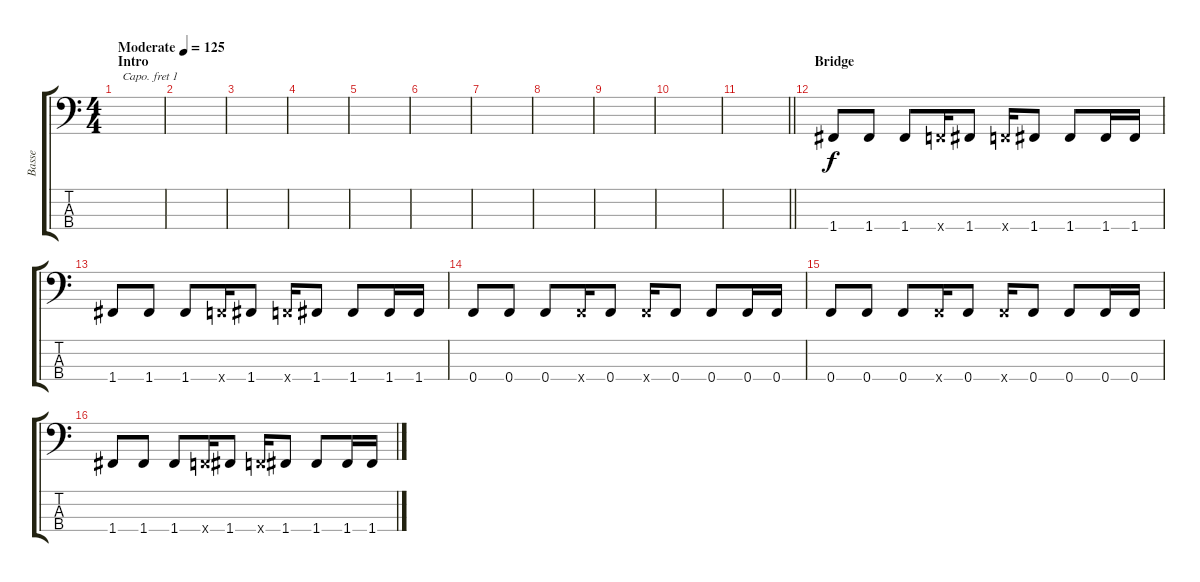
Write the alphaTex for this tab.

\track ("Basse" "Basse") {instrument electricbassfinger}
\staff {score tabs}
\capo 1
\tuning (G2 D2 A1 E1) {hide}
\ts (4 4)
\section ("" "Intro")
\tempo (125 "Moderate")
\clef f4
\ks c
|
|
|
|
|
|
|
|
|
|
\barLineRight lightlight
|
\section ("" "Bridge")
1.4.8 1.4.8 1.4.8 0.4{x}.16 1.4.8 0.4{x}.16 1.4.8 1.4.8 1.4.16 1.4.16 |
1.4.8 1.4.8 1.4.8 0.4{x}.16 1.4.8 0.4{x}.16 1.4.8 1.4.8 1.4.16 1.4.16 |
0.4.8 0.4.8 0.4.8 0.4{x}.16 0.4.8 0.4{x}.16 0.4.8 0.4.8 0.4.16 0.4.16 |
0.4.8 0.4.8 0.4.8 0.4{x}.16 0.4.8 0.4{x}.16 0.4.8 0.4.8 0.4.16 0.4.16 |
1.4.8 1.4.8 1.4.8 0.4{x}.16 1.4.8 0.4{x}.16 1.4.8 1.4.8 1.4.16 1.4.16
